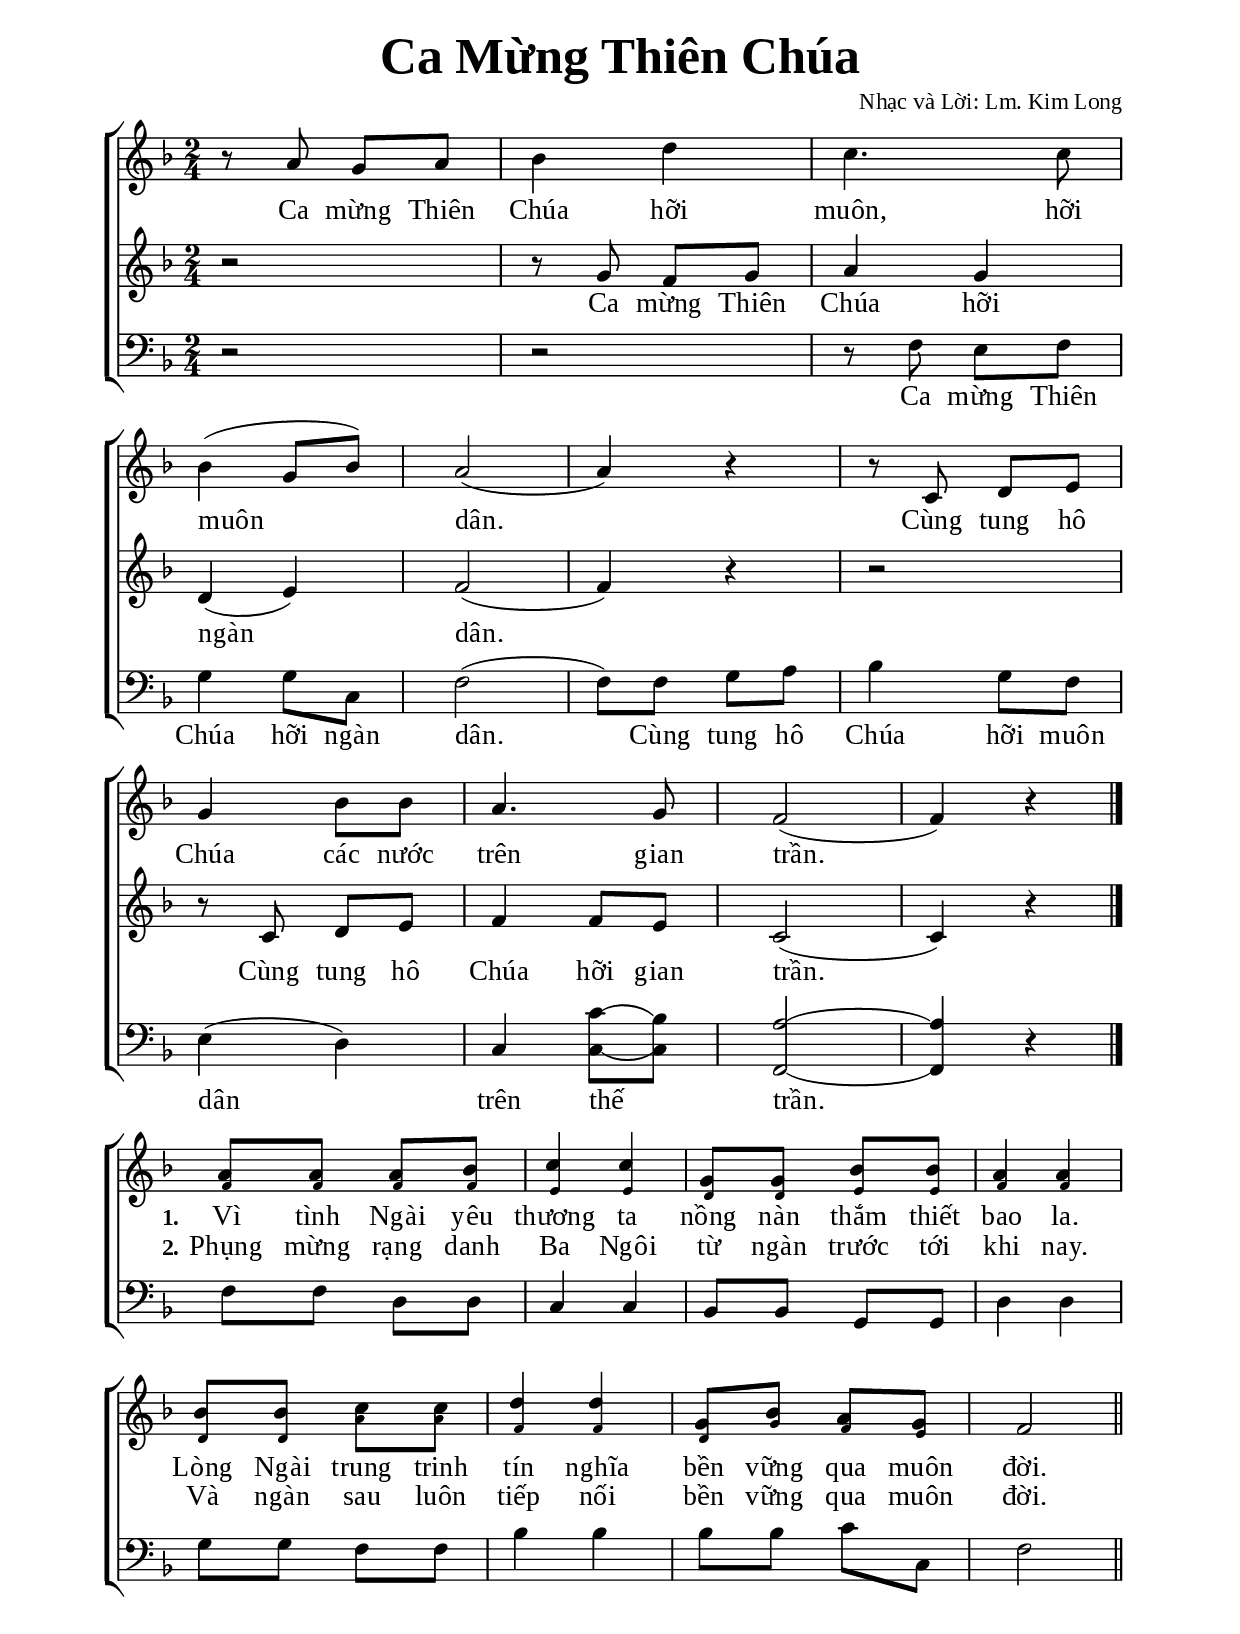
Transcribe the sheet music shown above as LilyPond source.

% Cài đặt chung
\version "2.22.1"
\include "english.ly"

\header {
  title = \markup { \fontsize #3 "Ca Mừng Thiên Chúa" }
  composer = "Nhạc và Lời: Lm. Kim Long"
  %arranger = " "
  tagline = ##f
}

% Nhạc điệp khúc
nhacDiepKhucSop = \relative c'' {
  r8 a g a |
  bf4 d |
  c4. c8 |
  bf4 (g8 bf) |
  a2( |
  a4) r |
  r8 c, d e |
  g4 bf8 bf |
  a4. g8 |
  f2( |
  f4) r \bar "|."
}

nhacDiepKhucAlto = \relative c'' {
  r2 |
  r8 g f g |
  a4 g |
  d( e) |
  f2( |
  f4) r |
  r2 |
  r8 c d e |
  f4 f8 e |
  c2( |
  c4) r
}

nhacDiepKhucBas = \relative c {
  r2 |
  r2 |
  r8 f e f |
  g4 g8 c, |
  f2( |
  f8) f g a |
  bf4 g8 f |
  e4( d) |
  c <c' \=1( c, \=2_( >8 <bf \=1) c, \=2) >8 |
  <a \=1^( f, \=2( >2 |
  <a \=1) f, \=2) >4 r
}

% Nhạc phiên khúc
nhacPhienKhucSop = \relative c'' {
  a8 a a bf |
  c4 c |
  g8 g bf bf |
  a4 a |
  bf8 bf c c |
  d4 d |
  g,8 bf a g |
  f2 \bar "||"
}

nhacPhienKhucAlto = \relative c' {
  f8 f f f |
  e4 e |
  d8 d e e |
  f4 f |
  d8 d a' a |
  f4 f |
  d8 g f e |
  f2
}

nhacPhienKhucBas = \relative c {
  f8 f d d |
  c4 c |
  bf8 bf g g |
  d'4 d |
  g8 g f f |
  bf4 bf |
  bf8 bf c c, |
  f2
}

% Lời điệp khúc
loiDiepKhucSop = \lyricmode {
  Ca mừng Thiên Chúa hỡi muôn, hỡi muôn dân.
  Cùng tung hô Chúa các nước trên gian trần.
}

loiDiepKhucAlto = \lyricmode {
  Ca mừng Thiên Chúa hỡi ngàn dân.
  Cùng tung hô Chúa hỡi gian trần.
}

loiDiepKhucBas = \lyricmode {
  Ca mừng Thiên Chúa hỡi ngàn dân.
  Cùng tung hô Chúa hỡi muôn dân trên thế trần.
}

% Lời phiên khúc
loiPhienKhucMot = \lyricmode {
  \set stanza = #"1."
  Vì tình Ngài yêu thương ta nồng nàn thắm thiết bao la.
  Lòng Ngài trung trinh tín nghĩa bền vững qua muôn đời.
}

loiPhienKhucHai = \lyricmode {
  \set stanza = #"2."
  Phụng mừng rạng danh Ba Ngôi từ ngàn trước tới khi nay.
  Và ngàn sau luôn tiếp nối bền vững qua muôn đời.
}

% Dàn trang
\paper {
  #(set-paper-size "a4")
  top-margin = 15\mm
  bottom-margin = 15\mm
  left-margin = 20\mm
  right-margin = 20\mm
  indent = #0
  #(define fonts
    (make-pango-font-tree
      "Liberation Serif"
      "Liberation Serif"
      "Liberation Serif"
      (/ 20 20)))
  page-count = #1
  %print-page-number = #f
  %system-system-spacing = #'((basic-distance . 33))
  %score-system-spacing = #'((basic-distance . 33))
}

% Thiết lập tông và nhịp
TongNhip = { \key f \major \time 2/4 }

% Đổi kích thước nốt cho bè phụ
notBePhu =
#(define-music-function (font-size music) (number? ly:music?)
   (for-some-music
     (lambda (m)
       (if (music-is-of-type? m 'rhythmic-event)
           (begin
             (set! (ly:music-property m 'tweaks)
                   (cons `(font-size . ,font-size)
                         (ly:music-property m 'tweaks)))
             #t)
           #f))
     music)
   music)

\score {
  \new ChoirStaff <<
    \new Staff <<
        \clef "treble"
        \new Voice = beSop {
          \TongNhip \nhacDiepKhucSop
        }
        \new Lyrics \lyricsto beSop \loiDiepKhucSop
    >>
    \new Staff <<
        \new Voice = beAlto {
          \TongNhip \nhacDiepKhucAlto
        }
        \new Lyrics \lyricsto beAlto \loiDiepKhucAlto
    >>
    \new Staff <<
        \clef "bass"
        \new Voice = beBas {
          \TongNhip \nhacDiepKhucBas
        }
        \new Lyrics \lyricsto beBas \loiDiepKhucBas
    >>
  >>
  \layout {
    \override Lyrics.LyricText.font-size = #+2
    \override Lyrics.LyricSpace.minimum-distance = #1.5
    \override Score.BarNumber.break-visibility = ##(#f #f #f)
    \override Score.SpacingSpanner.uniform-stretching = ##t
    \override Score.NonMusicalPaperColumn.page-break-permission = ##f
  }
}

\score {
  \new ChoirStaff <<
    \new Staff = diepKhuc \with {
        printPartCombineTexts = ##f
      }
      <<
      \new Voice \TongNhip \partCombine 
        \nhacPhienKhucSop
        \notBePhu -3 { \nhacPhienKhucAlto }
      \new NullVoice = nhacThamChieu \nhacPhienKhucSop
      \new Lyrics \lyricsto nhacThamChieu \loiPhienKhucMot
      \new Lyrics \lyricsto nhacThamChieu \loiPhienKhucHai
      >>
    \new Staff <<
        \clef "bass"
        \new Voice = beBas {
          \TongNhip \nhacPhienKhucBas
        }
    >>
  >>
  \layout {
    \override Staff.TimeSignature.transparent = ##t
    \override Lyrics.LyricText.font-size = #+2
    \override Lyrics.LyricSpace.minimum-distance = #2
    \override Score.BarNumber.break-visibility = ##(#f #f #f)
    \override Score.SpacingSpanner.uniform-stretching = ##t
  }
}
